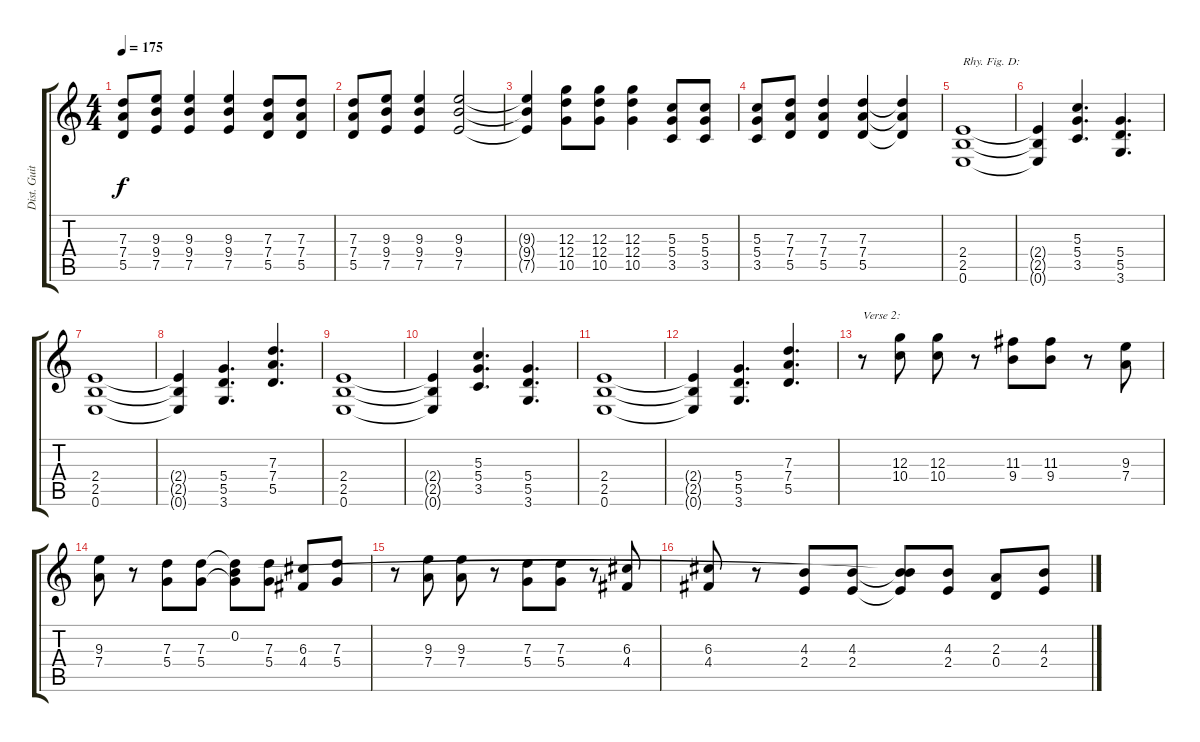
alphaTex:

\track ("Dist. Guitar 1" "Dist. Guit") {instrument distortionguitar}
\staff {score tabs}
\tuning (E4 B3 G3 D3 A2 E2) {hide}
\ts (4 4)
\tempo 175
\clef g2
\ks c
(7.3 7.4 5.5).8{dy f} (9.3 9.4 7.5).8 (9.3 9.4 7.5).4 (9.3 9.4 7.5).4 (7.3 7.4 5.5).8 (7.3 7.4 5.5).8 |
(7.3 7.4 5.5).8 (9.3 9.4 7.5).8 (9.3 9.4 7.5).4 (9.3 9.4 7.5).2 |
(9.3{t} 9.4{t} 7.5{t}).4 (12.3 12.4 10.5).8 (12.3 12.4 10.5).8 (12.3 12.4 10.5).4 (5.3 5.4 3.5).8 (5.3 5.4 3.5).8 |
(5.3 5.4 3.5).8 (7.3 7.4 5.5).8 (7.3 7.4 5.5).4 (7.3 7.4 5.5).4 (7.3{t} 7.4{t} 5.5{t}).4 |
(2.4 2.5 0.6).1{txt "Rhy. Fig. D:" volume 10 instrument distortionguitar} |
(2.4{t} 2.5{t} 0.6{t}).4 (5.3 5.4 3.5).4{d} (5.4 5.5 3.6).4{d} |
(2.4 2.5 0.6).1 |
(2.4{t} 2.5{t} 0.6{t}).4 (5.4 5.5 3.6).4{d} (7.3 7.4 5.5).4{d} |
(2.4 2.5 0.6).1 |
(2.4{t} 2.5{t} 0.6{t}).4 (5.3 5.4 3.5).4{d} (5.4 5.5 3.6).4{d} |
(2.4 2.5 0.6).1 |
(2.4{t} 2.5{t} 0.6{t}).4 (5.4 5.5 3.6).4{d} (7.3 7.4 5.5).4{d} |
r.8{txt "Verse 2:" volume 10 instrument distortionguitar} (12.3 10.4).8 (12.3 10.4).8 r.8 (11.3 9.4).8 (11.3 9.4).8 r.8 (9.3 7.4).8 |
(9.3 7.4).8 r.8 (7.3 5.4).8 (7.3 5.4).8 (0.2 7.3{t} 5.4{t}).8 (7.3 5.4).8 (6.3 4.4).8 (7.3 5.4).8 |
r.8 (9.3 7.4).8 (9.3 7.4).8 r.8 (7.3 5.4).8 (7.3 5.4).8 r.8 (6.3 4.4).8 |
(6.3 4.4).8 r.8 (4.3 2.4).8 (4.3 2.4).8 (0.2{t} 4.3{t} 2.4{t}).8 (4.3 2.4).8 (2.3 0.4).8 (4.3 2.4).8
